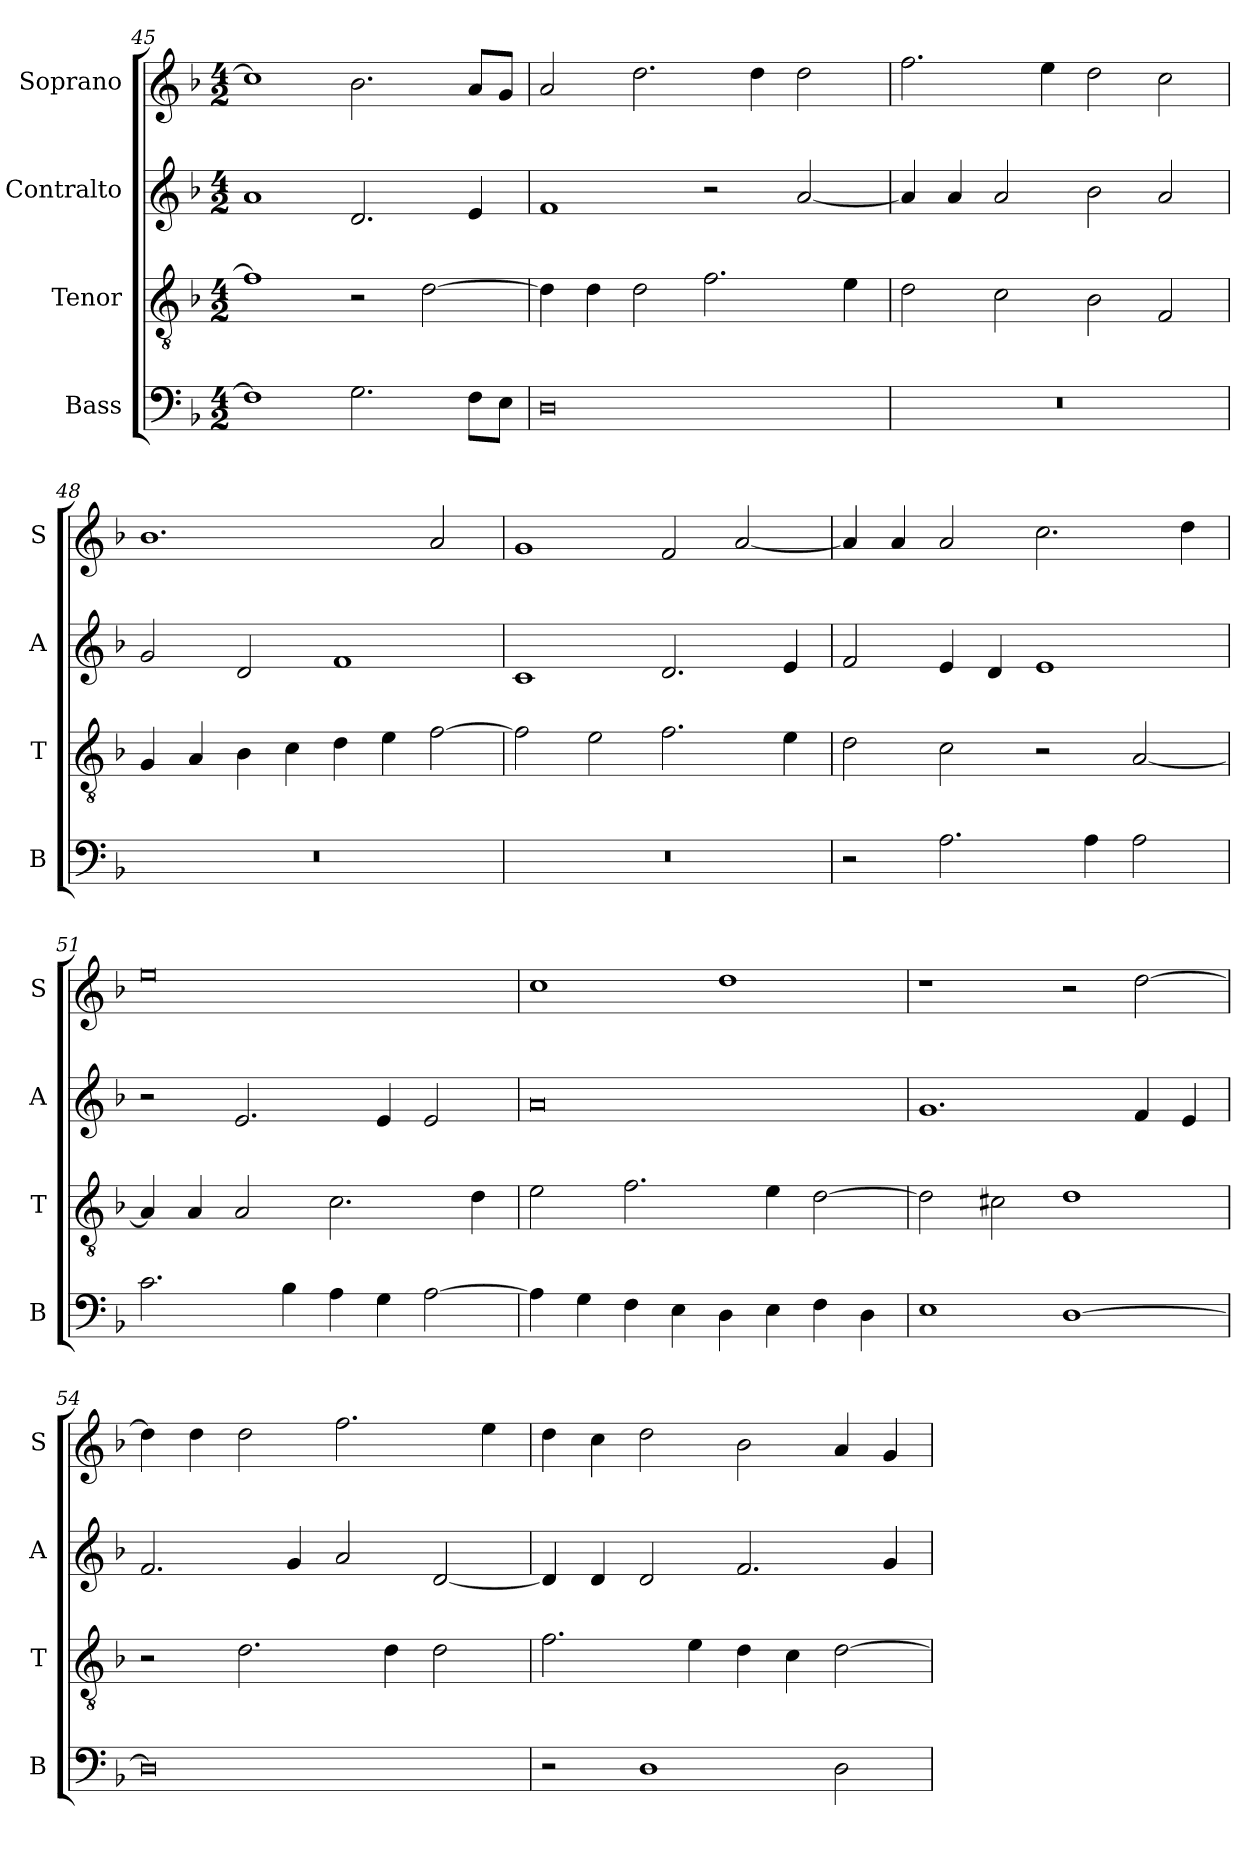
**kern	**kern	**kern	**kern
*part4	*part3	*part2	*part1
*staff4	*staff3	*staff2	*staff1
*I"Bass	*I"Tenor	*I"Contralto	*I"Soprano
*I'B	*I'T	*I'A	*I'S
*clefF4	*clefGv2	*clefG2	*clefG2
*k[b-]	*k[b-]	*k[b-]	*k[b-]
*G:dor	*G:dor	*G:dor	*G:dor
*M4/2	*M4/2	*M4/2	*M4/2
=45	=45	=45	=45
1F]	1f]	1a	1cc]
2.G	2r	2.d	2.b-
.	[2d	.	.
8F\L	.	4e	8a/L
8E\J	.	.	8g/J
=46	=46	=46	=46
0D	4d]	1f	2a
.	4d	.	.
.	2d	.	2.dd
.	2.f	2r	.
.	.	.	4dd
.	.	[2a	2dd
.	4e	.	.
=47	=47	=47	=47
0r	2d	4a]	2.ff
.	.	4a	.
.	2c	2a	.
.	.	.	4ee
.	2B-	2b-	2dd
.	2F	2a	2cc
=48	=48	=48	=48
0r	4G	2g	1.b-
.	4A	.	.
.	4B-	2d	.
.	4c	.	.
.	4d	1f	.
.	4e	.	.
.	[2f	.	2a
=49	=49	=49	=49
0r	2f]	1c	1g
.	2e	.	.
.	2.f	2.d	2f
.	.	.	[2a
.	4e	4e	.
=50	=50	=50	=50
2r	2d	2f	4a]
.	.	.	4a
2.A	2c	4e	2a
.	.	4d	.
.	2r	1e	2.cc
4A	.	.	.
2A	[2A	.	.
.	.	.	4dd
=51	=51	=51	=51
2.c	4A]	2r	0ee
.	4A	.	.
.	2A	2.e	.
4B-	.	.	.
4A	2.c	.	.
4G	.	4e	.
[2A	.	2e	.
.	4d	.	.
=52	=52	=52	=52
4A]	2e	0a	1cc
4G	.	.	.
4F	2.f	.	.
4E	.	.	.
4D	.	.	1dd
4E	4e	.	.
4F	[2d	.	.
4D	.	.	.
=53	=53	=53	=53
1E	2d]	1.g	1r
.	2c#X	.	.
[1D	1d	.	2r
.	.	4f	[2dd
.	.	4e	.
=54	=54	=54	=54
0D]	2r	2.f	4dd]
.	.	.	4dd
.	2.d	.	2dd
.	.	4g	.
.	.	2a	2.ff
.	4d	.	.
.	2d	[2d	.
.	.	.	4ee
=55	=55	=55	=55
2r	2.f	4d]	4dd
.	.	4d	4cc
1D	.	2d	2dd
.	4e	.	.
.	4d	2.f	2b-
.	4c	.	.
2D	[2d	.	4a
.	.	4g	4g
=	=	=	=
*-	*-	*-	*-
